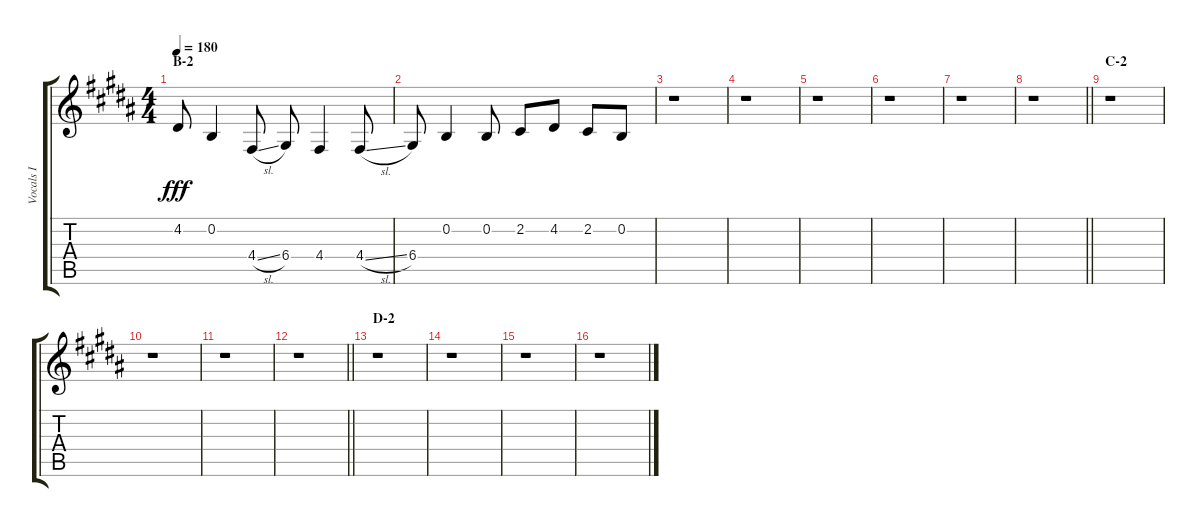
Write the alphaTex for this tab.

\track ("Vocals I" "Vocals I") {instrument voiceoohs}
\staff {score tabs}
\tuning (E4 B3 G3 D3 A2 E2) {hide}
\ts (4 4)
\section ("" "B-2")
\tempo 180
\clef g2
\ks b
4.2.8{dy fff} 0.2.4 4.4{sl}.8 6.4.8 4.4.4 4.4{sl}.8 |
6.4.8 0.2.4 0.2.8 2.2.8 4.2.8 2.2.8 0.2.8 |
r.1 |
r.1 |
r.1 |
r.1 |
r.1 |
\barLineRight lightlight
r.1 |
\section ("" "C-2")
r.1 |
r.1 |
r.1 |
\barLineRight lightlight
r.1 |
\section ("" "D-2")
r.1 |
r.1 |
r.1 |
r.1
